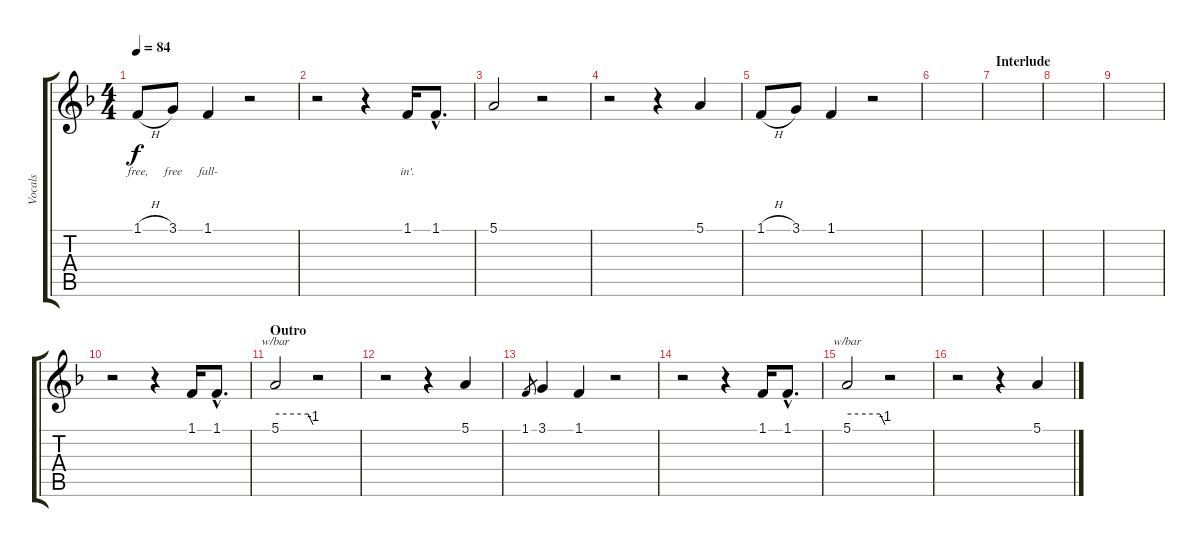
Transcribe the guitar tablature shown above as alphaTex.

\track ("Vocals" "Vocals") {instrument altosax}
\staff {score tabs}
\tuning (E4 B3 G3 D3 A2 E2) {hide}
\ts (4 4)
\tempo 84
\clef g2
\ks f
1.1{h}.8{lyrics (0 "free,") lyrics (1 "") lyrics (2 "") lyrics (3 "") lyrics (4 "") dy f} 3.1.8{lyrics (0 "free") lyrics (1 "") lyrics (2 "") lyrics (3 "") lyrics (4 "")} 1.1.4{lyrics (0 "fall-") lyrics (1 "") lyrics (2 "") lyrics (3 "") lyrics (4 "")} r.2 |
r.2 r.4 1.1.16{lyrics (0 "in'.") lyrics (1 "") lyrics (2 "") lyrics (3 "") lyrics (4 "")} 1.1{hac}.8{d} |
5.1.2 r.2 |
r.2 r.4 5.1.4 |
1.1{h}.8 3.1.8 1.1.4 r.2 |
|
\section ("" "Interlude")
|
|
|
r.2 r.4 1.1.16 1.1{hac}.8{d} |
\section ("" "Outro")
5.1.2{tbe (custom default 0 0 52 0 60 -4)} r.2 |
r.2 r.4 5.1.4 |
1.1.8{gr} 3.1.4 1.1.4 r.2 |
r.2 r.4 1.1.16 1.1{hac}.8{d} |
5.1.2{tbe (custom default 0 0 52 0 60 -4)} r.2 |
r.2 r.4 5.1.4
